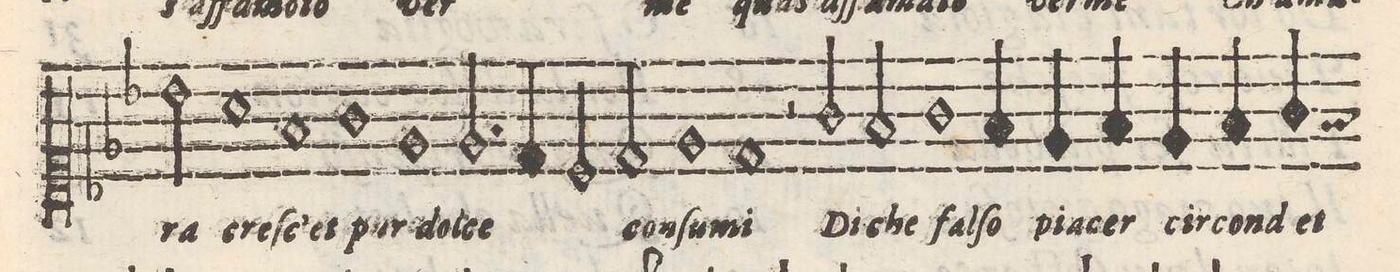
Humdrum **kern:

**kern	**text
*I"CANTO	*
*clefC1	*
*k[b-e-]	*
*met(C|)	*
*M2/2	*
2b-\	-ra
=160-	=160-
1a	cre-
=161-	=161-
1f	-ſe' et
=162-	=162-
1g	pur
=163-	=163-
1e-y	dol-
=164-	=164-
2.e-/	-ce
4d/	.
=165-	=165-
2c/	.
2d/	con-
=166-	=166-
1e-	-ſu-
=167-	=167-
1d	-mi
=168-	=168-
2r	.
2g/	Di
=169-	=169-
2f/	che
1g\	fal-
=170-	=170-
4f/	-ſo
4e-/	pia-
=171-	=171-
4f/	-cer
4e-/	cir-
4f/	-cond
4g/	et
=172-	=172-
*-	*-
